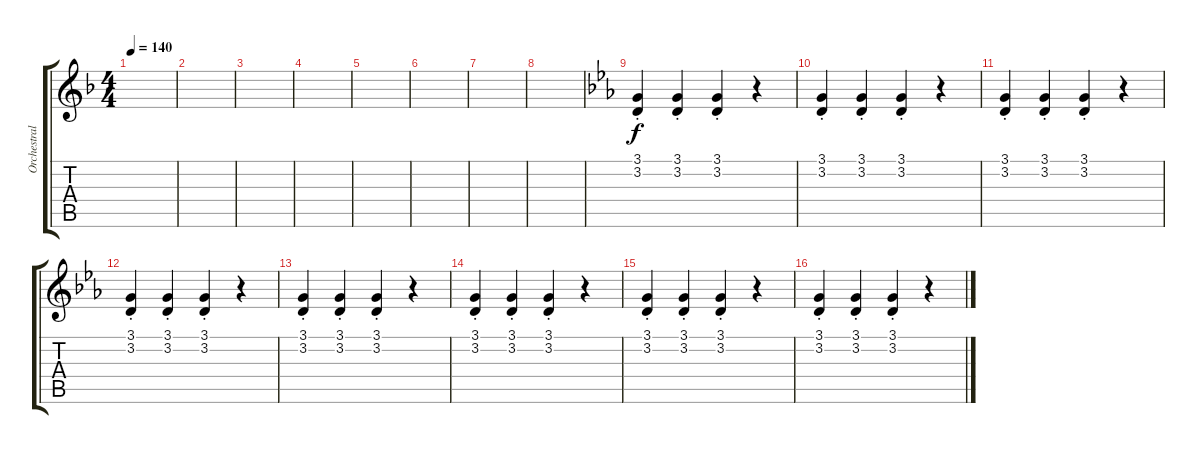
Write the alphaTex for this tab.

\track ("Orchestral Percussion II" "Orchestral") {instrument glockenspiel}
\staff {score tabs}
\tuning (E4 B3 G3 D3 A2 E2) {hide}
\ts (4 4)
\tempo 140
\clef g2
\ks dminor
|
|
|
|
|
|
|
|
\ks cminor
(3.1{st} 3.2{st}).4{dy f instrument xylophone} (3.1{st} 3.2{st}).4 (3.1{st} 3.2{st}).4 r.4 |
(3.1{st} 3.2{st}).4{instrument xylophone} (3.1{st} 3.2{st}).4 (3.1{st} 3.2{st}).4 r.4 |
(3.1{st} 3.2{st}).4{instrument xylophone} (3.1{st} 3.2{st}).4 (3.1{st} 3.2{st}).4 r.4 |
(3.1{st} 3.2{st}).4{instrument xylophone} (3.1{st} 3.2{st}).4 (3.1{st} 3.2{st}).4 r.4 |
(3.1{st} 3.2{st}).4{instrument xylophone} (3.1{st} 3.2{st}).4 (3.1{st} 3.2{st}).4 r.4 |
(3.1{st} 3.2{st}).4{instrument xylophone} (3.1{st} 3.2{st}).4 (3.1{st} 3.2{st}).4 r.4 |
(3.1{st} 3.2{st}).4{instrument xylophone} (3.1{st} 3.2{st}).4 (3.1{st} 3.2{st}).4 r.4 |
(3.1{st} 3.2{st}).4{instrument xylophone} (3.1{st} 3.2{st}).4 (3.1{st} 3.2{st}).4 r.4
